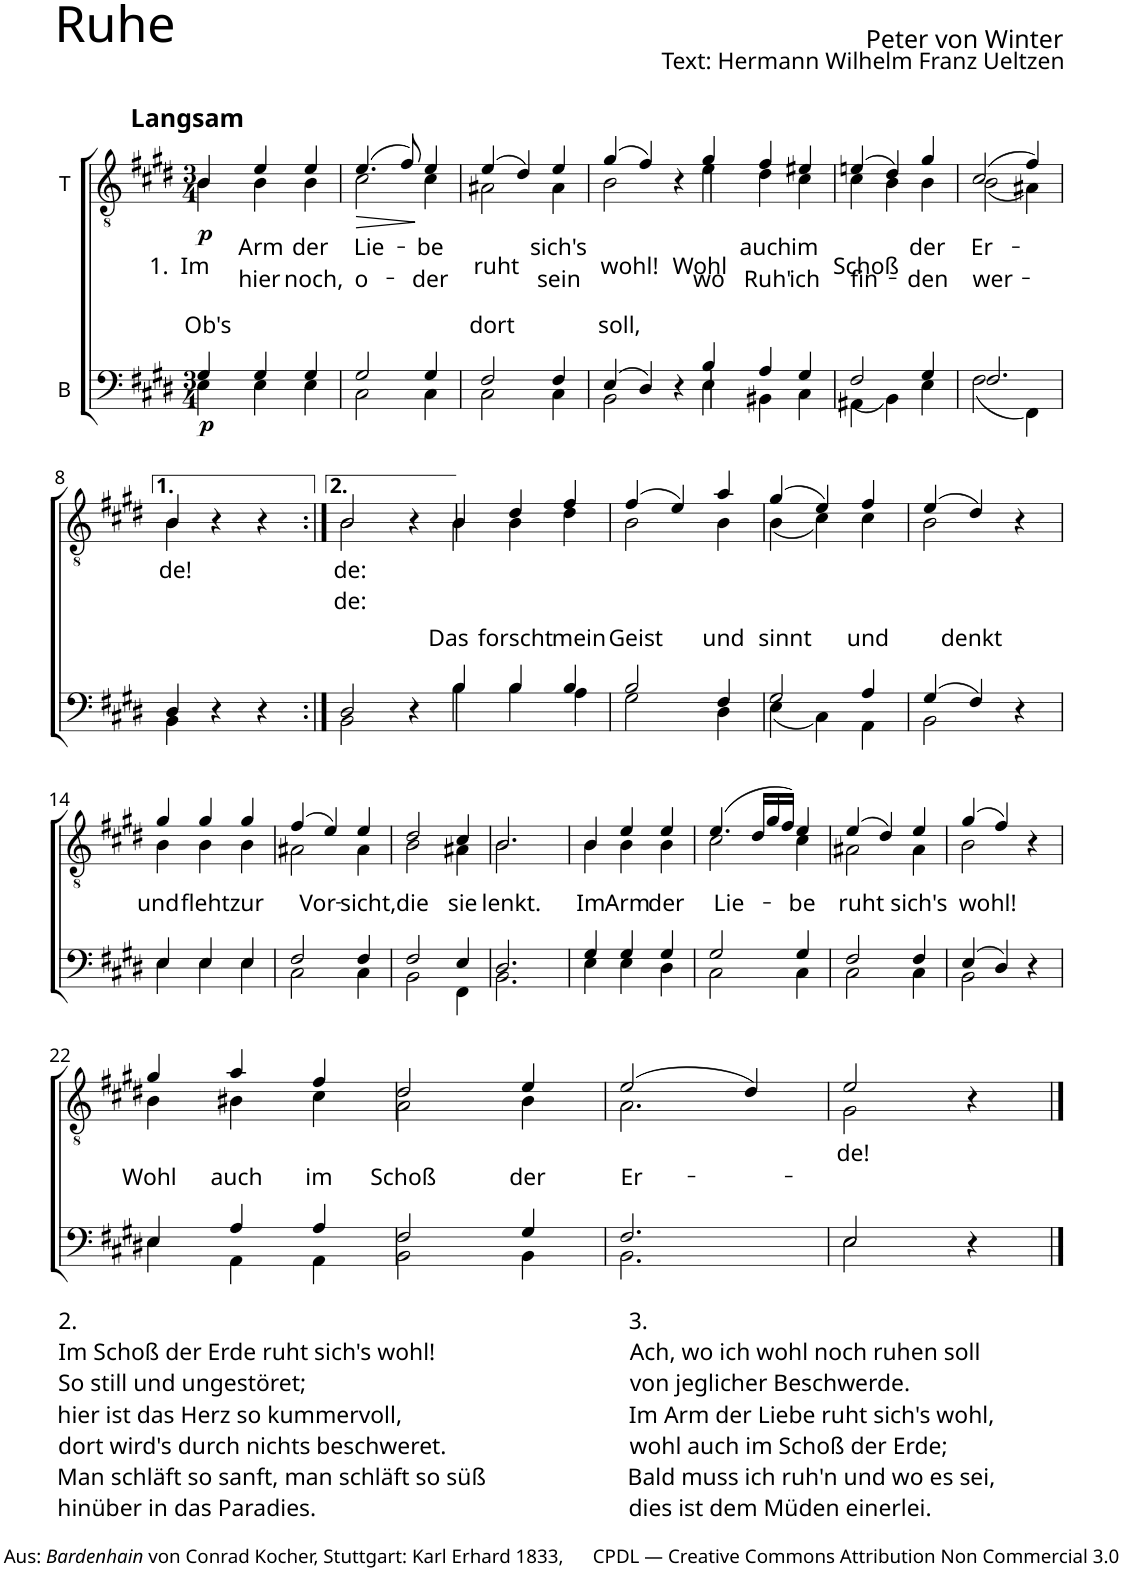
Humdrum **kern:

**kern	**dynam	**kern	**text	**text	**dynam
*part2	*part2	*part1	*part1	*part1	*part1
*staff2	*staff2	*staff1	*staff1	*staff1	*staff1
*I"B	*	*I"T	*	*	*
*clefF4	*	*clefGv2	*	*	*
*k[f#c#g#d#]	*	*k[f#c#g#d#]	*	*	*
*M3/4	*	*M3/4	*	*	*
=1	=1	=1	=1	=1	=1
*^	*	*	*	*	*
!	!	!	!LO:TX:a:B:t=Langsam	!	!	!
!	!	!LO:DY:b	!	!LO:LY:b	!LO:LY:b	!LO:DY:b
*	*	*	*^	*	*	*
4G#/	4E\	p	4B/	4B\	1. Im	Ob's	p
!	!	!	!	!	!LO:LY:b	!LO:LY:b	!
4G#/	4E\	.	4e/	4B\	Arm	hier	.
!	!	!	!	!	!LO:LY:b	!LO:LY:b	!
4G#/	4E\	.	4e/	4B\	der	noch,	.
=2	=2	=2	=2	=2	=2	=2	=2
!	!	!	!	!	!LO:LY:b	!LO:LY:b	!LO:HP:b
2G#/	2C#\	.	(4.e/	2c#\	Lie-	o-	>
.	.	.	8f#/)	.	.	.	.
!	!	!	!	!	!LO:LY:b	!LO:LY:b	!
4G#/	4C#\	.	4e/	4c#\	-be	-der	]
=3	=3	=3	=3	=3	=3	=3	=3
!	!	!	!	!	!LO:LY:b	!LO:LY:b	!
2F#/	2C#\	.	(4e/	2A#X\	ruht	dort	.
.	.	.	4d#/)	.	.	.	.
!	!	!	!	!	!LO:LY:b	!LO:LY:b	!
4F#/	4C#\	.	4e/	4A#\	sich's	sein	.
=4	=4	=4	=4	=4	=4	=4	=4
!	!	!	!	!	!LO:LY:b	!LO:LY:b	!
(4E/	2BB\	.	(4g#/	2B\	wohl!	soll,	.
4D#/)	.	.	4f#/)	.	.	.	.
4r	4ryy	.	4r	4ryy	.	.	.
=5	=5	=5	=5	=5	=5	=5	=5
!	!	!	!	!	!LO:LY:b	!LO:LY:b	!
4B/	4E\	.	4g#/	4e\	Wohl	wo	.
!	!	!	!	!	!LO:LY:b	!LO:LY:b	!
4A/	4BB#X\	.	4f#/	4d#\	auch	Ruh'	.
!	!	!	!	!	!LO:LY:b	!LO:LY:b	!
4G#/	4C#\	.	4e#X/	4c#\	im	ich	.
=6	=6	=6	=6	=6	=6	=6	=6
!	!	!	!	!	!LO:LY:b	!LO:LY:b	!
2F#/	(4AA#X\	.	(4en/	4c#\	Schoß	fin-	.
.	4BB\)	.	4d#/)	4B\	.	.	.
!	!	!	!	!	!LO:LY:b	!LO:LY:b	!
4G#/	4E\	.	4g#/	4B\	der	-den	.
=7	=7	=7	=7	=7	=7	=7	=7
!	!	!	!	!	!LO:LY:b	!LO:LY:b	!
2.F#/	(2F#\	.	(2c#/	(2B\	Er-	wer-	.
.	4FF#\)	.	4f#/)	4A#X\)	.	.	.
!!LO:LB:g=z	!!
=8	=8	=8	=8	=8	=8	=8	=8
!	!	!	!	!	!LO:LY:b	!	!
4D#/	4BB\	.	4B/	4B\	-de!	.	.
4r	4ryy	.	4r	4ryy	.	.	.
4r	4ryy	.	4r	4ryy	.	.	.
=9:|!	=9:|!	=9:|!	=9:|!	=9:|!	=9:|!	=9:|!	=9:|!
!	!	!	!	!	!LO:LY:b	!LO:LY:b	!
2D#/	2BB\	.	2B/	2B\	-de:	-de:	.
4r	4ryy	.	4r	4ryy	.	.	.
=10	=10	=10	=10	=10	=10	=10	=10
!	!	!	!	!	!	!LO:LY:b	!
4B/	4B\	.	4B/	4B\	.	Das	.
!	!	!	!	!	!	!LO:LY:b	!
4B/	4B\	.	4d#/	4B\	.	forscht	.
!	!	!	!	!	!	!LO:LY:b	!
4B/	4A\	.	4f#/	4d#\	.	mein	.
=11	=11	=11	=11	=11	=11	=11	=11
!	!	!	!	!	!	!LO:LY:b	!
2B/	2G#\	.	(4f#/	2B\	.	Geist	.
.	.	.	4e/)	.	.	.	.
!	!	!	!	!	!	!LO:LY:b	!
4F#/	4D#\	.	4a/	4B\	.	und	.
=12	=12	=12	=12	=12	=12	=12	=12
!	!	!	!	!	!	!LO:LY:b	!
2G#/	(4E\	.	(4g#/	(4B\	.	sinnt	.
.	4C#\)	.	4e/)	4c#\)	.	.	.
!	!	!	!	!	!	!LO:LY:b	!
4A/	4AA\	.	4f#/	4c#\	.	und	.
=13	=13	=13	=13	=13	=13	=13	=13
!	!	!	!	!	!	!LO:LY:b	!
(4G#/	2BB\	.	(4e/	2B\	.	denkt	.
4F#/)	.	.	4d#/)	.	.	.	.
4r	4ryy	.	4r	4ryy	.	.	.
!!LO:LB:g=z	!!
=14	=14	=14	=14	=14	=14	=14	=14
!	!	!	!	!	!LO:LY:b	!	!
4E/	4E\	.	4g#/	4B\	und	.	.
!	!	!	!	!	!LO:LY:b	!	!
4E/	4E\	.	4g#/	4B\	fleht	.	.
!	!	!	!	!	!LO:LY:b	!	!
4E/	4E\	.	4g#/	4B\	zur	.	.
=15	=15	=15	=15	=15	=15	=15	=15
!	!	!	!	!	!LO:LY:b	!	!
2F#/	2C#\	.	(4f#/	2A#X\	Vor-	.	.
.	.	.	4e/)	.	.	.	.
!	!	!	!	!	!LO:LY:b	!	!
4F#/	4C#\	.	4e/	4A#\	-sicht,	.	.
=16	=16	=16	=16	=16	=16	=16	=16
!	!	!	!	!	!LO:LY:b	!	!
2F#/	2BB\	.	2d#/	2B\	die	.	.
!	!	!	!	!	!LO:LY:b	!	!
4E/	4FF#\	.	4c#/	4A#X\	sie	.	.
=17	=17	=17	=17	=17	=17	=17	=17
!	!	!	!	!	!LO:LY:b	!	!
2.D#/	2.BB\	.	2.B/	2.B\	lenkt.	.	.
=18	=18	=18	=18	=18	=18	=18	=18
!	!	!	!	!	!LO:LY:b	!	!
4G#/	4E\	.	4B/	4B\	Im	.	.
!	!	!	!	!	!LO:LY:b	!	!
4G#/	4E\	.	4e/	4B\	Arm	.	.
!	!	!	!	!	!LO:LY:b	!	!
4G#/	4D#\	.	4e/	4B\	der	.	.
=19	=19	=19	=19	=19	=19	=19	=19
!	!	!	!	!	!LO:LY:b	!	!
2G#/	2C#\	.	(4.e/	2c#\	Lie-	.	.
*	*	*	*Xtuplet	*	*	*	*
.	.	.	24d#/LL	.	.	.	.
.	.	.	24g#/	.	.	.	.
.	.	.	24f#/JJ)	.	.	.	.
!	!	!	!	!	!LO:LY:b	!	!
4G#/	4C#\	.	4e/	4c#\	-be	.	.
=20	=20	=20	=20	=20	=20	=20	=20
!	!	!	!	!	!LO:LY:b	!	!
2F#/	2C#\	.	(4e/	2A#X\	ruht	.	.
.	.	.	4d#/)	.	.	.	.
!	!	!	!	!	!LO:LY:b	!	!
4F#/	4C#\	.	4e/	4A#\	-sich's	.	.
=21	=21	=21	=21	=21	=21	=21	=21
!	!	!	!	!	!LO:LY:b	!	!
(4E/	2BB\	.	(4g#/	2B\	wohl!	.	.
4D#/)	.	.	4f#/)	.	.	.	.
4r	4ryy	.	4r	4ryy	.	.	.
!!LO:LB:g=z	!!
=22	=22	=22	=22	=22	=22	=22	=22
!LO:TX:b:t=Aus&colon;	!	!	!	!	!	!	!
!LO:TX:b:i:t=Bardenhain	!	!	!	!	!	!	!
!LO:TX:b:t=von Conrad Kocher, Stuttgart&colon; Karl Erhard 1833,      CPDL — Creative Commons Attribution Non Commercial 3.0	!	!	!	!	!	!	!
!	!	!	!	!	!LO:LY:b	!	!
4E/	4E\	.	4g#/	4B\	Wohl	.	.
!	!	!	!	!	!LO:LY:b	!	!
4A/	4AA\	.	4a/	4B#X\	auch	.	.
!	!	!	!	!	!LO:LY:b	!	!
4A/	4AA\	.	4f#/	4c#\	im	.	.
=23	=23	=23	=23	=23	=23	=23	=23
!	!	!	!	!	!LO:LY:b	!	!
2F#/	2BB\	.	2d#/	2A\	Schoß	.	.
!	!	!	!	!	!LO:LY:b	!	!
4G#/	4BB\	.	4e/	4B\	der	.	.
=24	=24	=24	=24	=24	=24	=24	=24
!	!	!	!	!	!LO:LY:b	!	!
2.F#/	2.BB\	.	(2e/	2.A\	Er-	.	.
.	.	.	4d#/)	.	.	.	.
=25	=25	=25	=25	=25	=25	=25	=25
!	!	!	!	!	!LO:LY:b	!	!
2E/	2E\	.	2e/	2G#\	-de!	.	.
4r	4ryy	.	4r	4ryy	.	.	.
*v	*v	*	*	*	*	*	*
*	*	*v	*v	*	*	*
==	==	==	==	==	==
*-	*-	*-	*-	*-	*-
